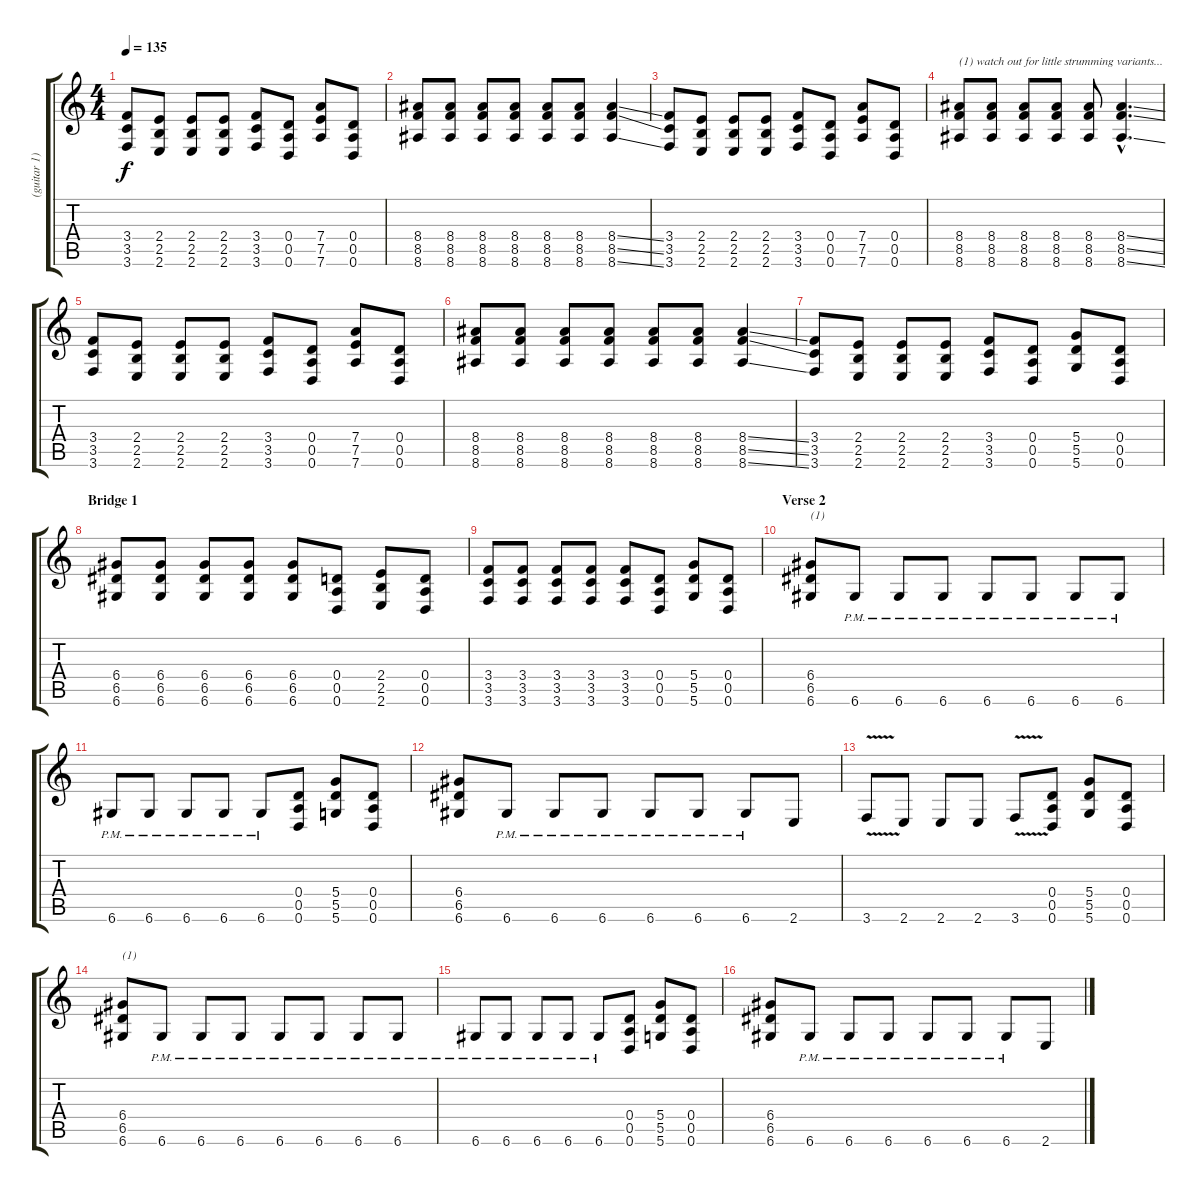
\track ("(guitar 1)" "(guitar 1)") {instrument overdrivenguitar}
\staff {score tabs}
\tuning (E4 B3 G3 D3 A2 D2) {hide}
\ts (4 4)
\tempo 135
\clef g2
\ks c
(3.4 3.5 3.6).8{dy f} (2.4 2.5 2.6).8 (2.4 2.5 2.6).8 (2.4 2.5 2.6).8 (3.4 3.5 3.6).8 (0.4 0.5 0.6).8 (7.4 7.5 7.6).8 (0.4 0.5 0.6).8 |
(8.4 8.5 8.6).8 (8.4 8.5 8.6).8 (8.4 8.5 8.6).8 (8.4 8.5 8.6).8 (8.4 8.5 8.6).8 (8.4 8.5 8.6).8 (8.4{ss} 8.5{ss} 8.6{ss}).4 |
(3.4 3.5 3.6).8 (2.4 2.5 2.6).8 (2.4 2.5 2.6).8 (2.4 2.5 2.6).8 (3.4 3.5 3.6).8 (0.4 0.5 0.6).8 (7.4 7.5 7.6).8 (0.4 0.5 0.6).8 |
(8.4 8.5 8.6).8{txt "(1) watch out for little strumming variants..."} (8.4 8.5 8.6).8 (8.4 8.5 8.6).8 (8.4 8.5 8.6).8 (8.4 8.5 8.6).8 (8.4{ss hac} 8.5{ss hac} 8.6{ss hac}).4{d} |
(3.4 3.5 3.6).8 (2.4 2.5 2.6).8 (2.4 2.5 2.6).8 (2.4 2.5 2.6).8 (3.4 3.5 3.6).8 (0.4 0.5 0.6).8 (7.4 7.5 7.6).8 (0.4 0.5 0.6).8 |
(8.4 8.5 8.6).8 (8.4 8.5 8.6).8 (8.4 8.5 8.6).8 (8.4 8.5 8.6).8 (8.4 8.5 8.6).8 (8.4 8.5 8.6).8 (8.4{ss} 8.5{ss} 8.6{ss}).4 |
(3.4 3.5 3.6).8 (2.4 2.5 2.6).8 (2.4 2.5 2.6).8 (2.4 2.5 2.6).8 (3.4 3.5 3.6).8 (0.4 0.5 0.6).8 (5.4 5.5 5.6).8 (0.4 0.5 0.6).8 |
\section ("" "Bridge 1")
(6.4 6.5 6.6).8 (6.4 6.5 6.6).8 (6.4 6.5 6.6).8 (6.4 6.5 6.6).8 (6.4 6.5 6.6).8 (0.4 0.5 0.6).8 (2.4 2.5 2.6).8 (0.4 0.5 0.6).8 |
(3.4 3.5 3.6).8 (3.4 3.5 3.6).8 (3.4 3.5 3.6).8 (3.4 3.5 3.6).8 (3.4 3.5 3.6).8 (0.4 0.5 0.6).8 (5.4 5.5 5.6).8 (0.4 0.5 0.6).8 |
\section ("" "Verse 2")
(6.4 6.5 6.6).8{txt "(1)"} 6.6{pm}.8 6.6{pm}.8 6.6{pm}.8 6.6{pm}.8 6.6{pm}.8 6.6{pm}.8 6.6{pm}.8 |
6.6{pm}.8 6.6{pm}.8 6.6{pm}.8 6.6{pm}.8 6.6{pm}.8 (0.4 0.5 0.6).8 (5.4 5.5 5.6).8 (0.4 0.5 0.6).8 |
(6.4 6.5 6.6).8 6.6{pm}.8 6.6{pm}.8 6.6{pm}.8 6.6{pm}.8 6.6{pm}.8 6.6{pm}.8 2.6.8 |
3.6{v}.8 2.6.8 2.6.8 2.6.8 3.6{v}.8 (0.4 0.5 0.6).8 (5.4 5.5 5.6).8 (0.4 0.5 0.6).8 |
(6.4 6.5 6.6).8{txt "(1)"} 6.6{pm}.8 6.6{pm}.8 6.6{pm}.8 6.6{pm}.8 6.6{pm}.8 6.6{pm}.8 6.6{pm}.8 |
6.6{pm}.8 6.6{pm}.8 6.6{pm}.8 6.6{pm}.8 6.6{pm}.8 (0.4 0.5 0.6).8 (5.4 5.5 5.6).8 (0.4 0.5 0.6).8 |
(6.4 6.5 6.6).8 6.6{pm}.8 6.6{pm}.8 6.6{pm}.8 6.6{pm}.8 6.6{pm}.8 6.6{pm}.8 2.6.8
